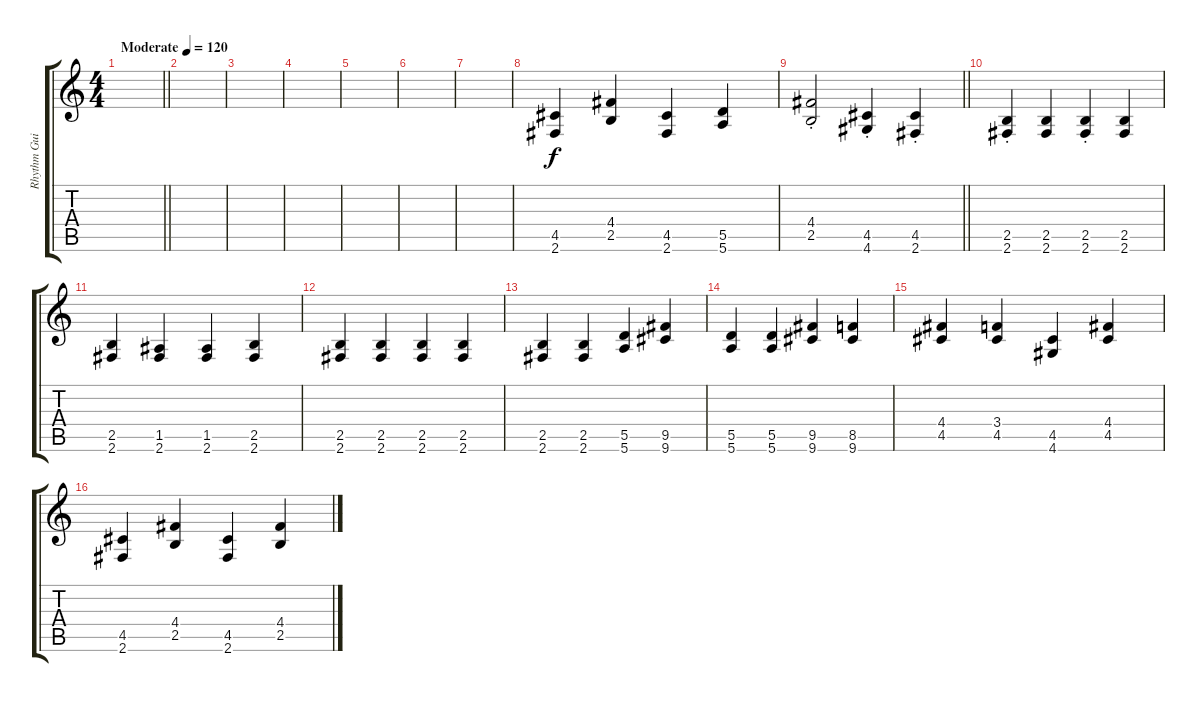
\track ("Rhythm Guitar 2" "Rhythm Gui") {instrument overdrivenguitar}
\staff {score tabs}
\tuning (E4 B3 G3 D3 A2 E2) {hide}
\ts (4 4)
\tempo (120 "Moderate")
\clef g2
\barLineRight lightlight
\ks c
|
|
|
|
|
|
|
(4.5 2.6).4 (4.4 2.5).4 (4.5 2.6).4 (5.5 5.6).4 |
\barLineRight lightlight
(4.4{st} 2.5{st}).2 (4.5{st} 4.6{st}).4 (4.5{st} 2.6{st}).4 |
(2.5{st} 2.6{st}).4 (2.5 2.6).4 (2.5{st} 2.6{st}).4 (2.5 2.6).4 |
(2.5 2.6).4 (1.5 2.6).4 (1.5 2.6).4 (2.5 2.6).4 |
(2.5 2.6).4 (2.5 2.6).4 (2.5 2.6).4 (2.5 2.6).4 |
(2.5 2.6).4 (2.5 2.6).4 (5.5 5.6).4 (9.5 9.6).4 |
(5.5 5.6).4 (5.5 5.6).4 (9.5 9.6).4 (8.5 9.6).4 |
(4.4 4.5).4 (3.4 4.5).4 (4.5 4.6).4 (4.4 4.5).4 |
(4.5 2.6).4 (4.4 2.5).4 (4.5 2.6).4 (4.4 2.5).4
